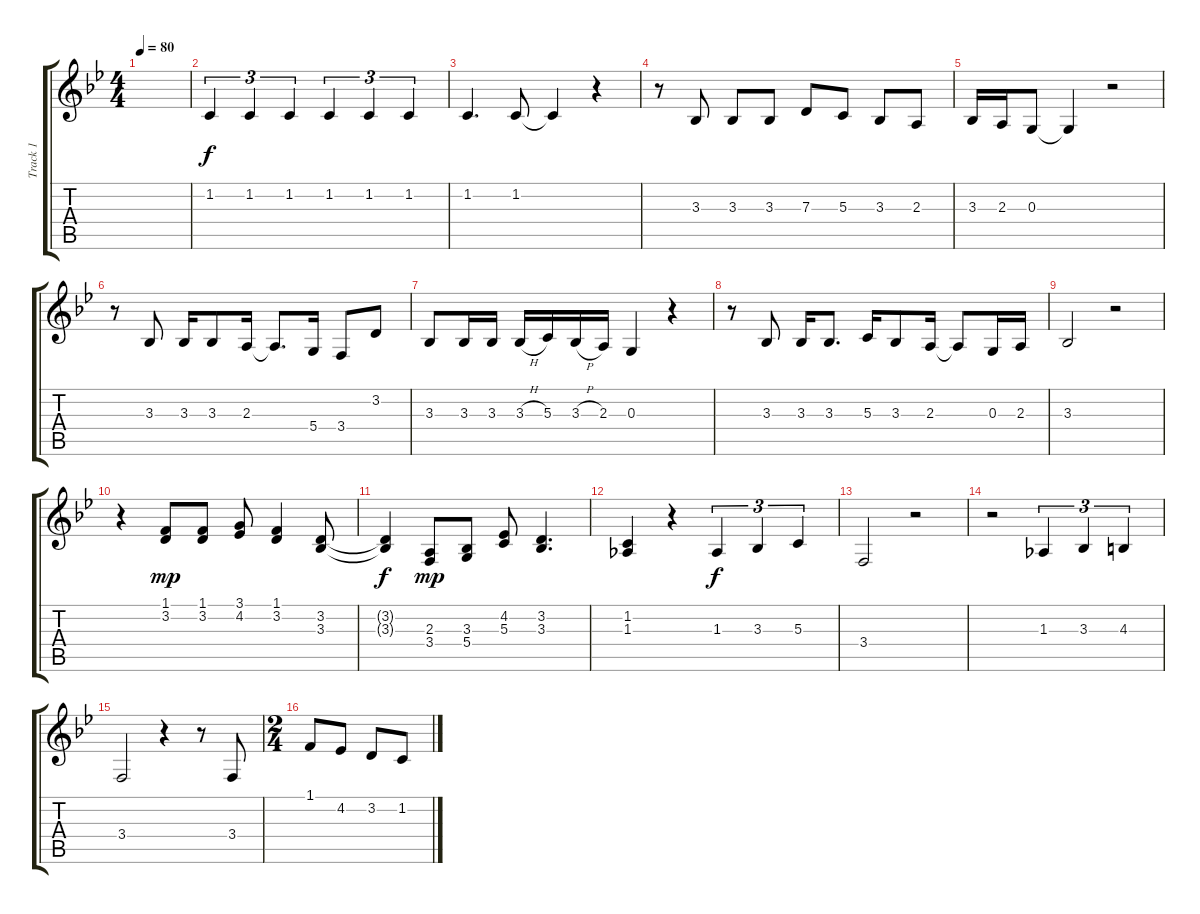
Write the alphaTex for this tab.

\track ("Track 1" "Track 1") {instrument tenorsax}
\staff {score tabs}
\tuning (E4 B3 G3 D3 A2 E2) {hide}
\ts (4 4)
\tempo 80
\clef g2
\ks bb
|
1.2.4{tu (3 2)} 1.2.4{tu (3 2)} 1.2.4{tu (3 2)} 1.2.4{tu (3 2)} 1.2.4{tu (3 2)} 1.2.4{tu (3 2)} |
1.2.4{d} 1.2.8 1.2{t}.4 r.4 |
r.8 3.3.8 3.3.8 3.3.8 7.3.8 5.3.8 3.3.8 2.3.8 |
3.3.16 2.3.16 0.3.8 0.3{t}.4 r.2 |
r.8 3.3.8 3.3.16 3.3.8 2.3.16 2.3{t}.8{d} 5.4.16 3.4.8 3.2.8 |
3.3.8 3.3.16 3.3.16 3.3{h}.16 5.3.16 3.3{h}.16 2.3.16 0.3.4 r.4 |
r.8 3.3.8 3.3.16 3.3.8{d} 5.3.16 3.3.8 2.3.16 2.3{t}.8 0.3.16 2.3.16 |
3.3.2 r.2 |
r.4 (1.1 3.2).8{dy mp} (1.1 3.2).8 (3.1 4.2).8 (1.1 3.2).4 (3.2 3.3).8 |
(3.2{t} 3.3{t}).4{dy f} (2.3 3.4).8{dy mp} (3.3 5.4).8 (4.2 5.3).8 (3.2 3.3).4{d} |
(1.2 1.3).4 r.4 1.3.4{tu (3 2) dy f} 3.3.4{tu (3 2)} 5.3.4{tu (3 2)} |
3.4.2 r.2 |
r.2 1.3.4{tu (3 2)} 3.3.4{tu (3 2)} 4.3.4{tu (3 2)} |
3.4.2 r.4 r.8 3.4.8 |
\ts (2 4)
1.1.8 4.2.8 3.2.8 1.2.8
